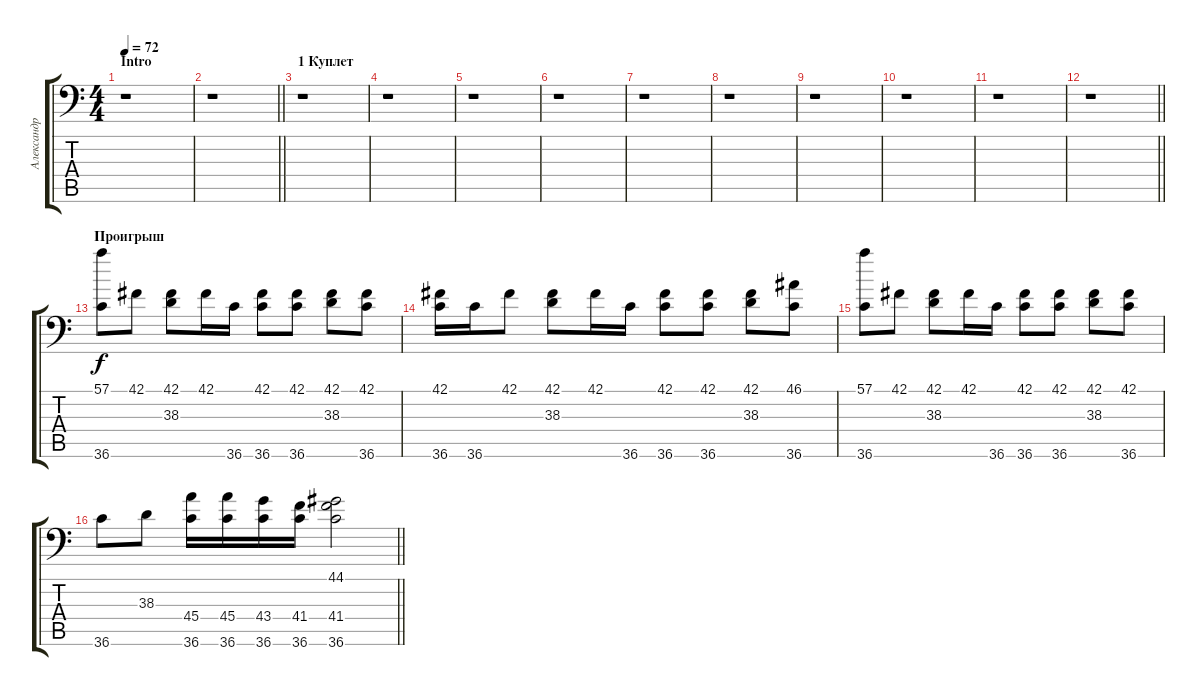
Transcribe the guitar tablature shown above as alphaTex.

\track ("Александр Манякин (Drums)" "Александр ") {instrument acousticgrandpiano}
\staff {score tabs}
\tuning (C-1 C-1 C-1 C-1 C-1 C-1) {hide}
\ts (4 4)
\section ("" "Intro")
\tempo 72
\clef f4
\ks c
r.1{dy f} |
\barLineRight lightlight
r.1 |
\section ("" "1 Куплет")
r.1 |
r.1 |
r.1 |
r.1 |
r.1 |
r.1 |
r.1 |
r.1 |
r.1 |
\barLineRight lightlight
r.1 |
\section ("" "Проигрыш")
(57.1 36.6).8 42.1.8 (42.1 38.3).8 42.1.16 36.6.16 (42.1 36.6).8 (42.1 36.6).8 (42.1 38.3).8 (42.1 36.6).8 |
(42.1 36.6).16 36.6.16 42.1.8 (42.1 38.3).8 42.1.16 36.6.16 (42.1 36.6).8 (42.1 36.6).8 (42.1 38.3).8 (46.1 36.6).8 |
(57.1 36.6).8 42.1.8 (42.1 38.3).8 42.1.16 36.6.16 (42.1 36.6).8 (42.1 36.6).8 (42.1 38.3).8 (42.1 36.6).8 |
\barLineRight lightlight
36.6.8 38.3.8 (45.4 36.6).16 (45.4 36.6).16 (43.4 36.6).16 (41.4 36.6).16 (44.1 41.4 36.6).2
